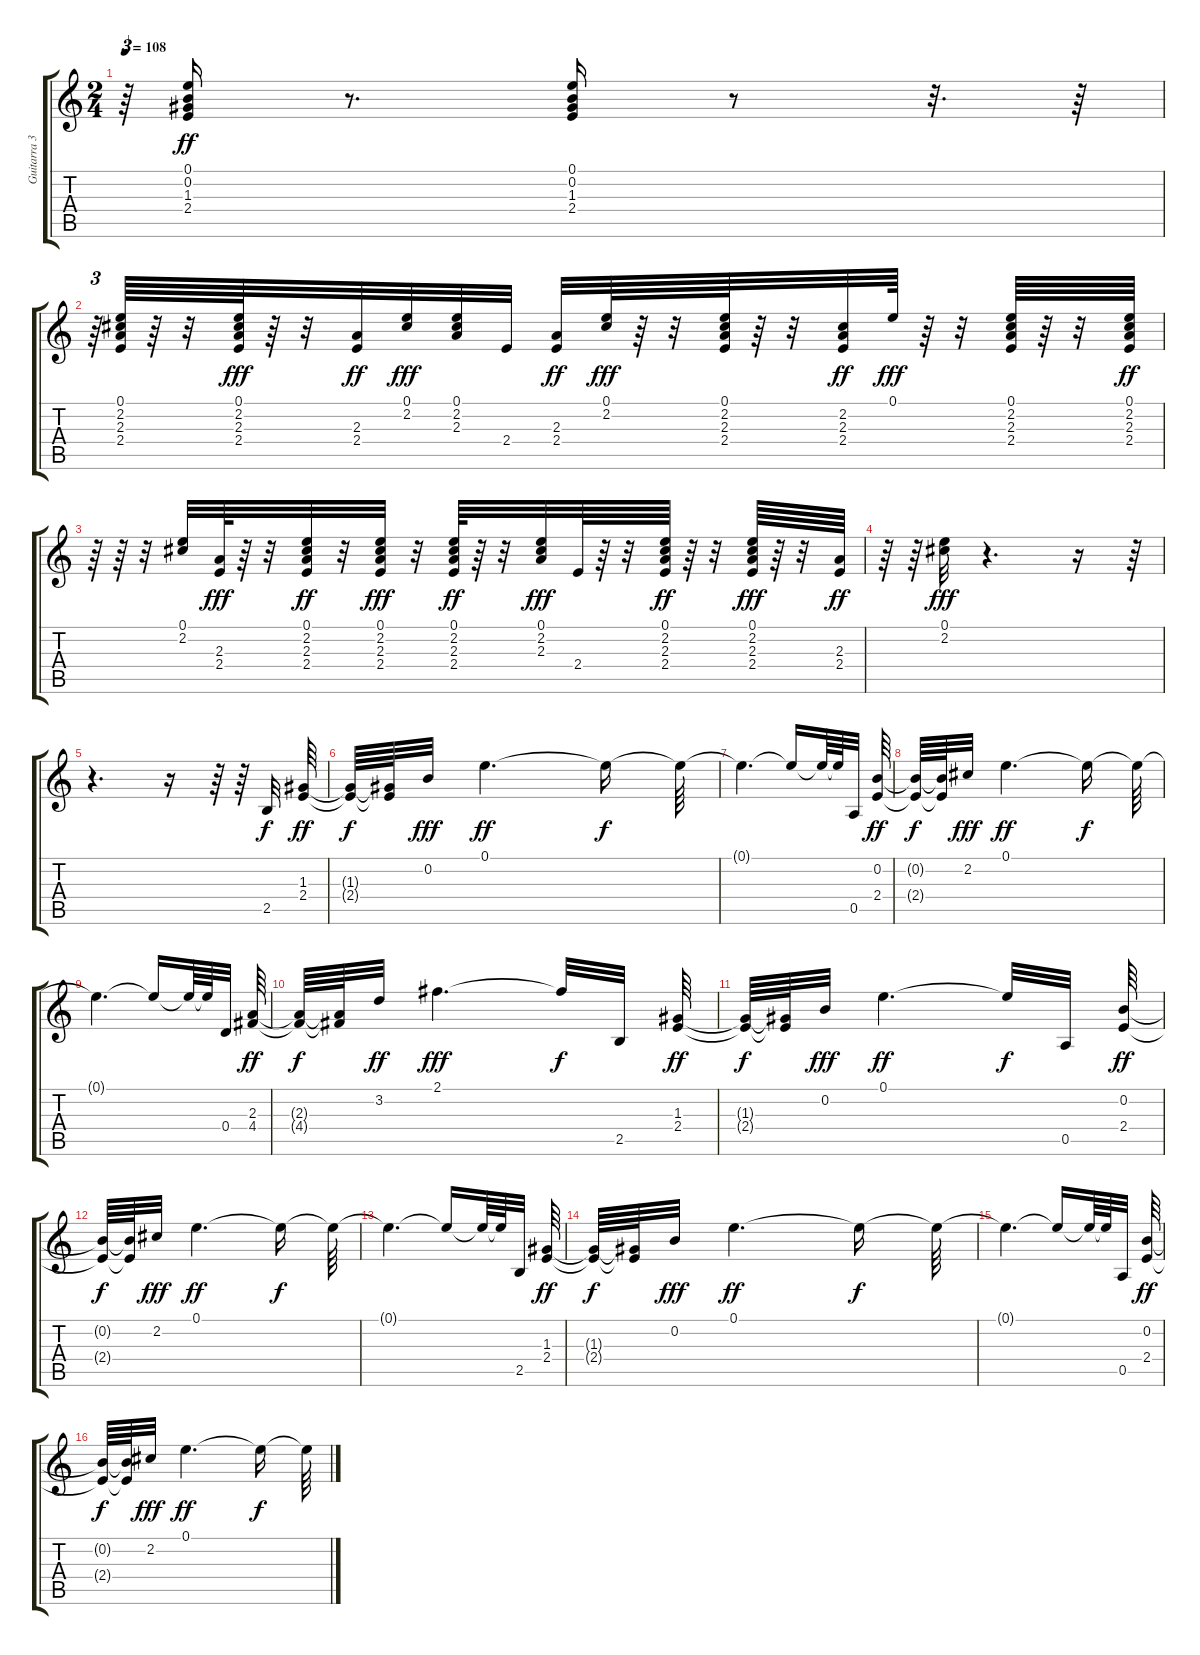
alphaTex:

\track ("Guitarra 3" "Guitarra 3") {instrument acousticguitarnylon}
\staff {score tabs}
\tuning (E4 B3 G3 D3 A2 E2) {hide}
\ts (2 4)
\tempo 108
\clef g2
\ks c
r.64{tu (3 2) dy fff} (0.1 0.2 1.3 2.4).16{dy ff} r.8{d} (0.1 0.2 1.3 2.4).16 r.8 r.32{d} r.64 |
r.64{tu (3 2)} (0.1 2.2 2.3 2.4).64 r.64 r.32 (0.1 2.2 2.3 2.4).64{dy fff} r.64 r.32 (2.3 2.4).32{dy ff} (0.1 2.2).32{dy fff} (0.1 2.2 2.3).32 2.4.32 (2.3 2.4).32{dy ff} (0.1 2.2).64{dy fff} r.64 r.32 (0.1 2.2 2.3 2.4).64 r.64 r.32 (2.2 2.3 2.4).32{dy ff} 0.1.64{dy fff} r.64 r.32 (0.1 2.2 2.3 2.4).64 r.64 r.32 (0.1 2.2 2.3 2.4).64{dy ff} |
r.64 r.64 r.32 (0.1 2.2).32 (2.3 2.4).64{dy fff} r.64 r.32 (0.1 2.2 2.3 2.4).32{dy ff} r.32 (0.1 2.2 2.3 2.4).32{dy fff} r.32 (0.1 2.2 2.3 2.4).64{dy ff} r.64 r.32 (0.1 2.2 2.3).32{dy fff} 2.4.64 r.64 r.32 (0.1 2.2 2.3 2.4).64{dy ff} r.64 r.32 (0.1 2.2 2.3 2.4).64{dy fff} r.64 r.32 (2.3 2.4).64{dy ff} |
r.64 r.64 (0.1 2.2).32{dy fff} r.4{d} r.16 r.64 |
r.4{d} r.16 r.64 r.64 2.5.32{dy f} (1.3 2.4).64{dy ff} |
(1.3{t} 2.4{t}).64{dy f} (1.3{t} 2.4{t}).64 0.2.32{dy fff} 0.1.4{d dy ff} 0.1{t}.16{dy f} 0.1{t}.64 |
0.1{t}.4{d} 0.1{t}.16 0.1{t}.64 0.1{t}.64 0.5.32 (0.2 2.4).64{dy ff} |
(0.2{t} 2.4{t}).64{dy f} (0.2{t} 2.4{t}).64 2.2.32{dy fff} 0.1.4{d dy ff} 0.1{t}.16{dy f} 0.1{t}.64 |
0.1{t}.4{d} 0.1{t}.16 0.1{t}.64 0.1{t}.64 0.4.32 (2.3 4.4).64{dy ff} |
(2.3{t} 4.4{t}).64{dy f} (2.3{t} 4.4{t}).64 3.2.32{dy ff} 2.1.4{d dy fff} 2.1{t}.32{dy f} 2.5.32 (1.3 2.4).64{dy ff} |
(1.3{t} 2.4{t}).64{dy f} (1.3{t} 2.4{t}).64 0.2.32{dy fff} 0.1.4{d dy ff} 0.1{t}.32{dy f} 0.5.32 (0.2 2.4).64{dy ff} |
(0.2{t} 2.4{t}).64{dy f} (0.2{t} 2.4{t}).64 2.2.32{dy fff} 0.1.4{d dy ff} 0.1{t}.16{dy f} 0.1{t}.64 |
0.1{t}.4{d} 0.1{t}.16 0.1{t}.64 0.1{t}.64 2.5.32 (1.3 2.4).64{dy ff} |
(1.3{t} 2.4{t}).64{dy f} (1.3{t} 2.4{t}).64 0.2.32{dy fff} 0.1.4{d dy ff} 0.1{t}.16{dy f} 0.1{t}.64 |
0.1{t}.4{d} 0.1{t}.16 0.1{t}.64 0.1{t}.64 0.5.32 (0.2 2.4).64{dy ff} |
(0.2{t} 2.4{t}).64{dy f} (0.2{t} 2.4{t}).64 2.2.32{dy fff} 0.1.4{d dy ff} 0.1{t}.16{dy f} 0.1{t}.64
